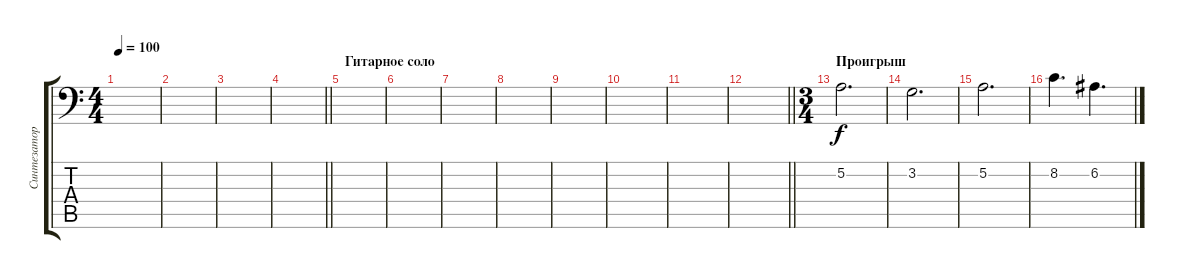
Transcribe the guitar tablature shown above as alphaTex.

\track ("Синтезатор" "Синтезатор") {instrument stringensemble1}
\staff {score tabs}
\tuning (A3 E3 C3 G2 D2 A1) {hide}
\ts (4 4)
\tempo 100
\clef f4
\ks aminor
|
|
|
\barLineRight lightlight
|
\section ("" "Гитарное соло")
|
|
|
|
|
|
|
\barLineRight lightlight
|
\ts (3 4)
\section ("" "Проигрыш")
5.2.2{d volume 12 instrument synthstrings1} |
3.2.2{d} |
5.2.2{d} |
8.2.4{d} 6.2.4{d}
